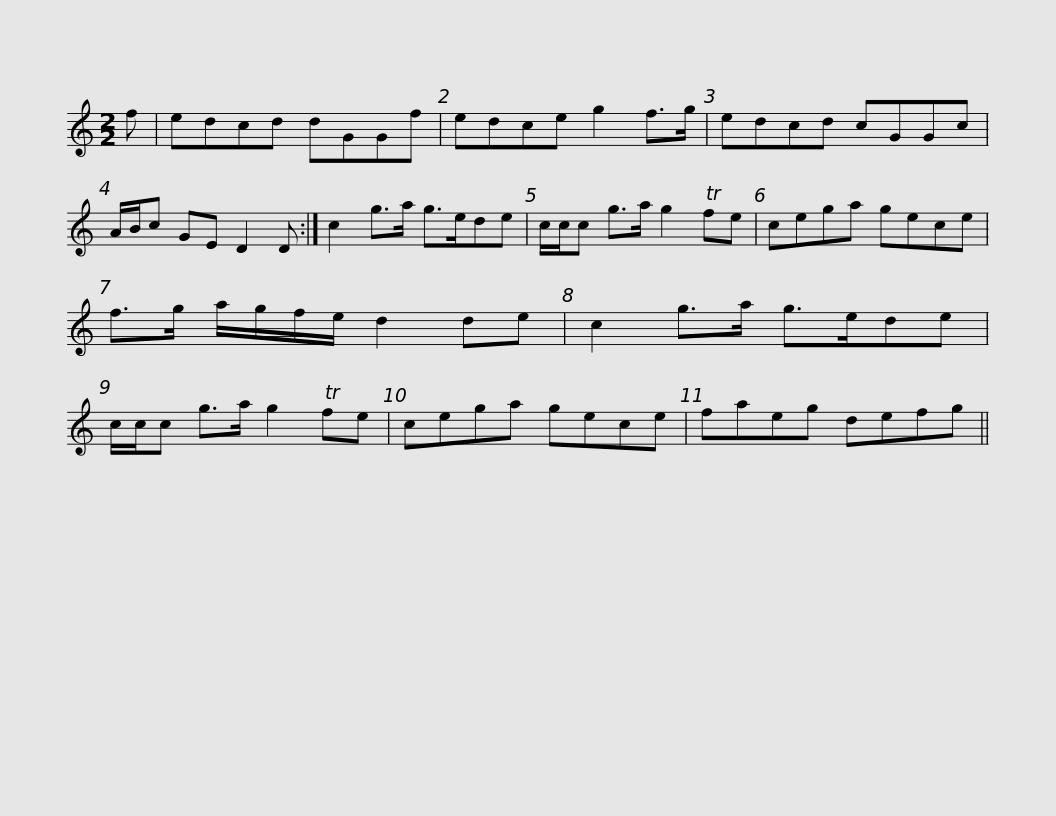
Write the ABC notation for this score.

X:1
L:1/8
M:2/2
I:linebreak $
K:C
V:1 treble
V:1
 f | edcd dGGf | edce g2 f>g | edcd cGGc | A/B/c GE D2 D :| %5
 c2 g>a g>ede |$ c/c/c g>a g2 Tfe | cega gece | f>g a/g/f/e/ d2 de | c2 g>a g>ede | %10
 c/c/c g>a g2 Tfe |$ cega gece | faeg defg || %13
